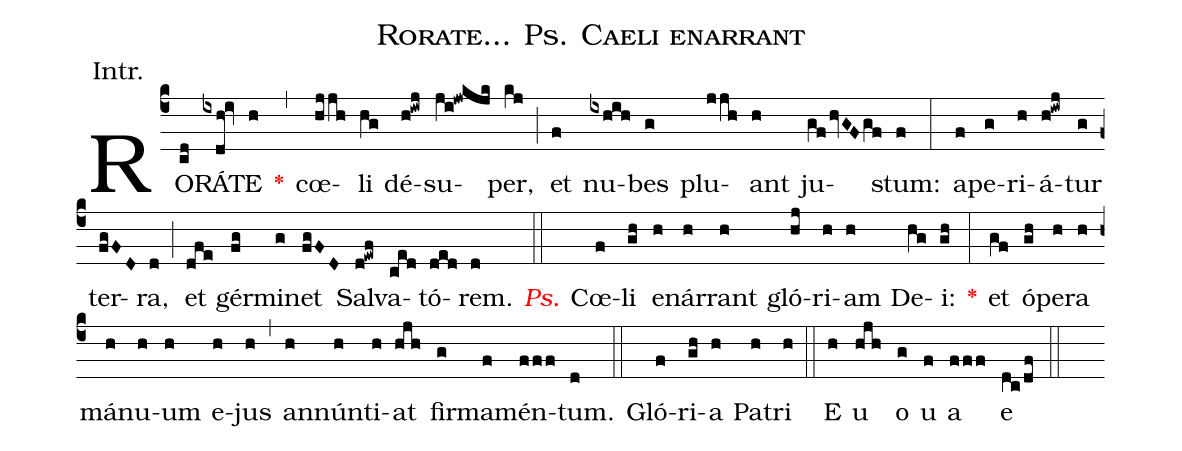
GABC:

name:Rorate... Ps. Caeli enarrant;
annotation:Intr.;
mode:I.;
office-part:Introit;
%%
(c4) RO(cd)RÁ(ixdh!iv)TE(h) <v>\red{*}</v>(,) cœ(hjjh)li(hg) dé(h!iwj)su(ji!jwkjk)per,(kj) (;) et(f) nu(ixhih)bes(g) plu(jjh)ant(h) ju(gf/hvGF/gf)stum:(f) (:) a(f)pe(g)ri(h)á(h!iwj)tur(g) ter(fgFD)ra,(d) (;) et(dfe) gér(fg)mi(g)net(fgFD) Sal(d!ewf)va(ced)tó(ded)rem.(d) (::) <v>\redit{Ps.}</v> Cœ(f)li(gh) e(h)nár(h)rant(h) gló(hj)ri(h)am(h) De(hg)i:(gh) <v>\red{*}</v>(:) et(gf) ó(gh)pe(h)ra(h) má(h)nu(h)um(h) e(h)jus(h) (,) an(h)nún(h)ti(h)at(hjh) fir(g)ma(f)mén(fff)tum.(d) (::) Gló(f)ri(gh)a(h) Pa(h)tri(h) (::) E(h) u(hjh) o(g) u(f) a(fff) e(dc/df) (::)
